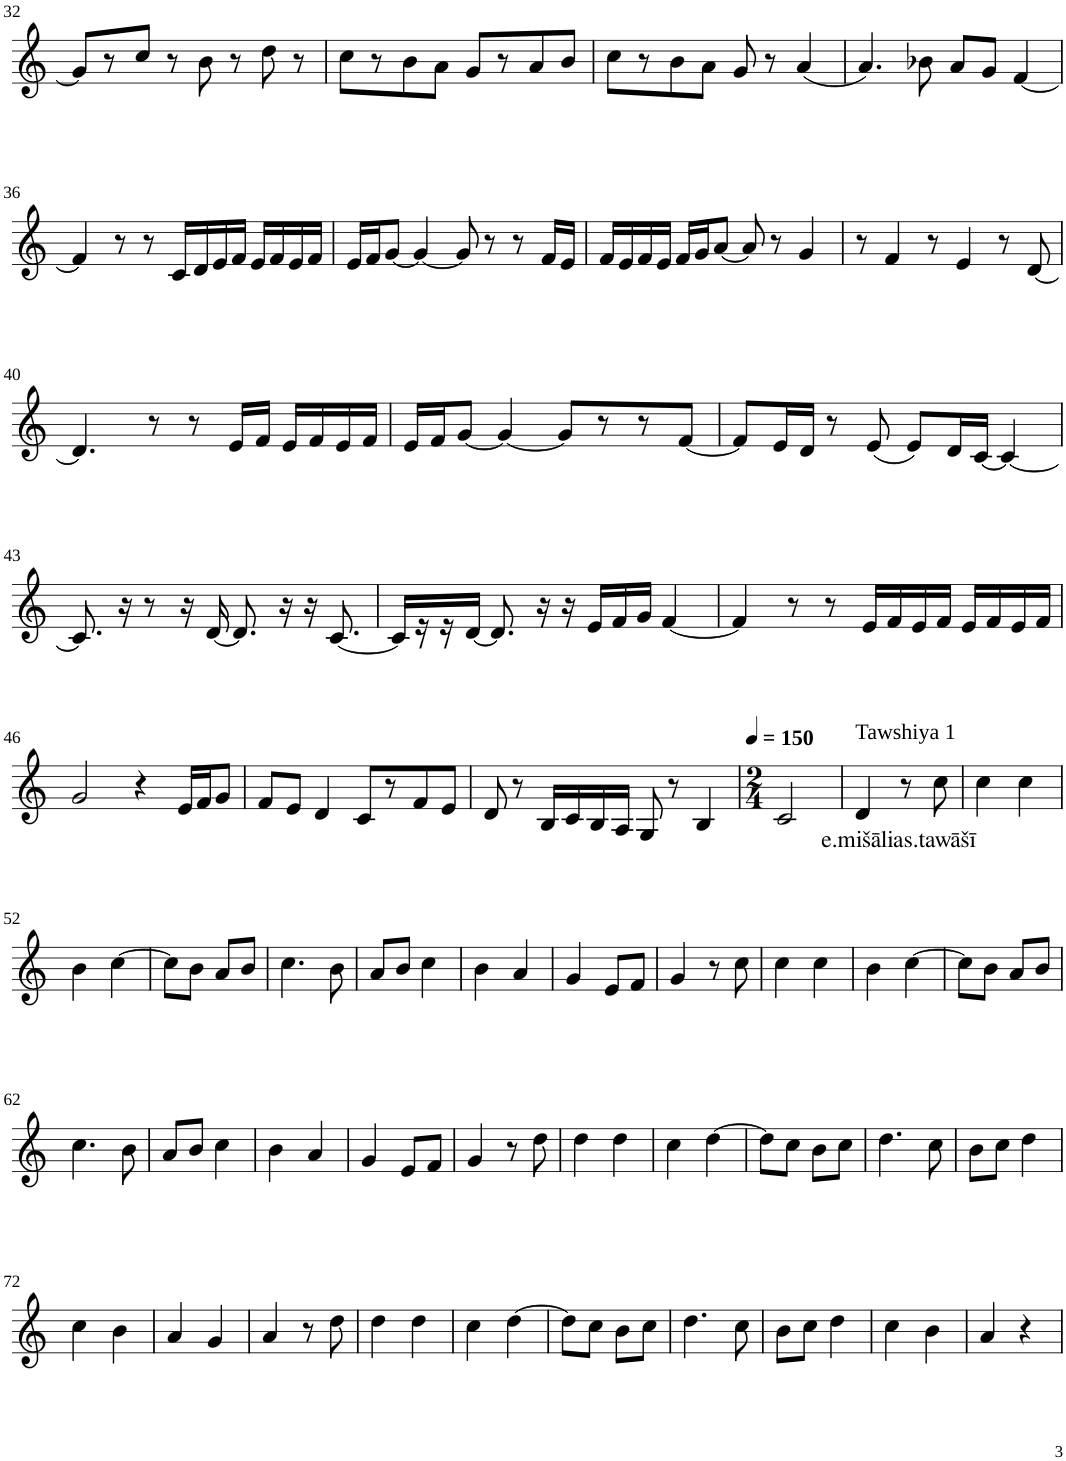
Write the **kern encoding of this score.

**kern	**text
*part1	*part1
*staff1	*staff1
*I"Violin	*
!!LO:PB:g=z
*clefG2	*
*k[]	*
*M4/4	*
=32	=32
8g/L]	.
8r	.
8cc/J	.
8r	.
8b\	.
8r	.
8dd\	.
8r	.
=33	=33
8cc\L	.
8r	.
8b\	.
8a\J	.
8g/L	.
8r	.
8a/	.
8b/J	.
=34	=34
8cc\L	.
8r	.
8b\	.
8a\J	.
8g/	.
8r	.
(4a/	.
=35	=35
4.a/)	.
8b-X\	.
8a/L	.
8g/J	.
[4f/	.
!!LO:LB:g=z
=36	=36
4f/]	.
8r	.
8r	.
16c/LL	.
16d/	.
16e/	.
16f/JJ	.
16e/LL	.
16f/	.
16e/	.
16f/JJ	.
=37	=37
16e/LL	.
16f/J	.
[8g/J	.
4g/_	.
8g/]	.
8r	.
8r	.
16f/LL	.
16e/JJ	.
=38	=38
16f/LL	.
16e/	.
16f/	.
16e/JJ	.
16f/LL	.
16g/J	.
[8a/J	.
8a/]	.
8r	.
4g/	.
=39	=39
8r	.
4f/	.
8r	.
4e/	.
8r	.
[8d/	.
!!LO:LB:g=z
=40	=40
4.d/]	.
8r	.
8r	.
16e/LL	.
16f/JJ	.
16e/LL	.
16f/	.
16e/	.
16f/JJ	.
=41	=41
16e/LL	.
16f/J	.
[8g/J	.
4g/_	.
8g/L]	.
8r	.
8r	.
[8f/J	.
=42	=42
8f/L]	.
16e/L	.
16d/JJ	.
8r	.
(8e/	.
8e/L)	.
16d/L	.
[16c/JJ	.
4c/_	.
!!LO:LB:g=z
=43	=43
8.c/]	.
16r	.
8r	.
16r	.
[16d/	.
8.d/]	.
16r	.
16r	.
[8.c/	.
=44	=44
16c/LL]	.
16r	.
16r	.
[16d/JJ	.
8.d/]	.
16r	.
16r	.
16e/LL	.
16f/	.
16g/JJ	.
[4f/	.
=45	=45
4f/]	.
8r	.
8r	.
16e/LL	.
16f/	.
16e/	.
16f/JJ	.
16e/LL	.
16f/	.
16e/	.
16f/JJ	.
!!LO:LB:g=z
=46	=46
2g/	.
4r	.
16e/LL	.
16f/J	.
8g/J	.
=47	=47
8f/L	.
8e/J	.
4d/	.
8c/L	.
8r	.
8f/	.
8e/J	.
=48	=48
8d/	.
8r	.
16B/LL	.
16c/	.
16B/	.
16A/JJ	.
8G/	.
8r	.
4B/	.
=49	=49
*M2/4	*
*MM150	*
2c/	.
=50	=50
!LO:TX:a:t=Tawshiya 1	!
!	!LO:LY:b
4d/	e.mišālia
8r	.
!	!LO:LY:b
8cc\	s.tawāšī
=51	=51
4cc\	.
4cc\	.
!!LO:LB:g=z
=52	=52
4b\	.
[4cc\	.
=53	=53
8cc\L]	.
8b\J	.
8a/L	.
8b/J	.
=54	=54
4.cc\	.
8b\	.
=55	=55
8a/L	.
8b/J	.
4cc\	.
=56	=56
4b\	.
4a/	.
=57	=57
4g/	.
8e/L	.
8f/J	.
=58	=58
4g/	.
8r	.
8cc\	.
=59	=59
4cc\	.
4cc\	.
=60	=60
4b\	.
[4cc\	.
=61	=61
8cc\L]	.
8b\J	.
8a/L	.
8b/J	.
!!LO:LB:g=z
=62	=62
4.cc\	.
8b\	.
=63	=63
8a/L	.
8b/J	.
4cc\	.
=64	=64
4b\	.
4a/	.
=65	=65
4g/	.
8e/L	.
8f/J	.
=66	=66
4g/	.
8r	.
8dd\	.
=67	=67
4dd\	.
4dd\	.
=68	=68
4cc\	.
[4dd\	.
=69	=69
8dd\L]	.
8cc\J	.
8b\L	.
8cc\J	.
=70	=70
4.dd\	.
8cc\	.
=71	=71
8b\L	.
8cc\J	.
4dd\	.
!!LO:LB:g=z
=72	=72
4cc\	.
4b\	.
=73	=73
4a/	.
4g/	.
=74	=74
4a/	.
8r	.
8dd\	.
=75	=75
4dd\	.
4dd\	.
=76	=76
4cc\	.
[4dd\	.
=77	=77
8dd\L]	.
8cc\J	.
8b\L	.
8cc\J	.
=78	=78
4.dd\	.
8cc\	.
=79	=79
8b\L	.
8cc\J	.
4dd\	.
=80	=80
4cc\	.
4b\	.
=81	=81
4a/	.
4r	.
=	=
*-	*-
